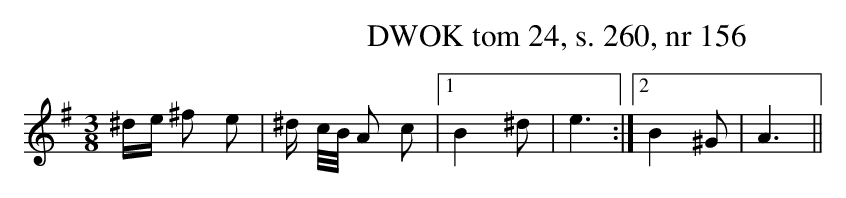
X:1
T: DWOK tom 24, s. 260, nr 156
L: 1/16
M: 3/8
K: G
^de ^f2 e2 |^d c/B/ A2 c2 |[1 B4 ^d2 | e6 :| [2 B4 ^G2 | A6 ||
